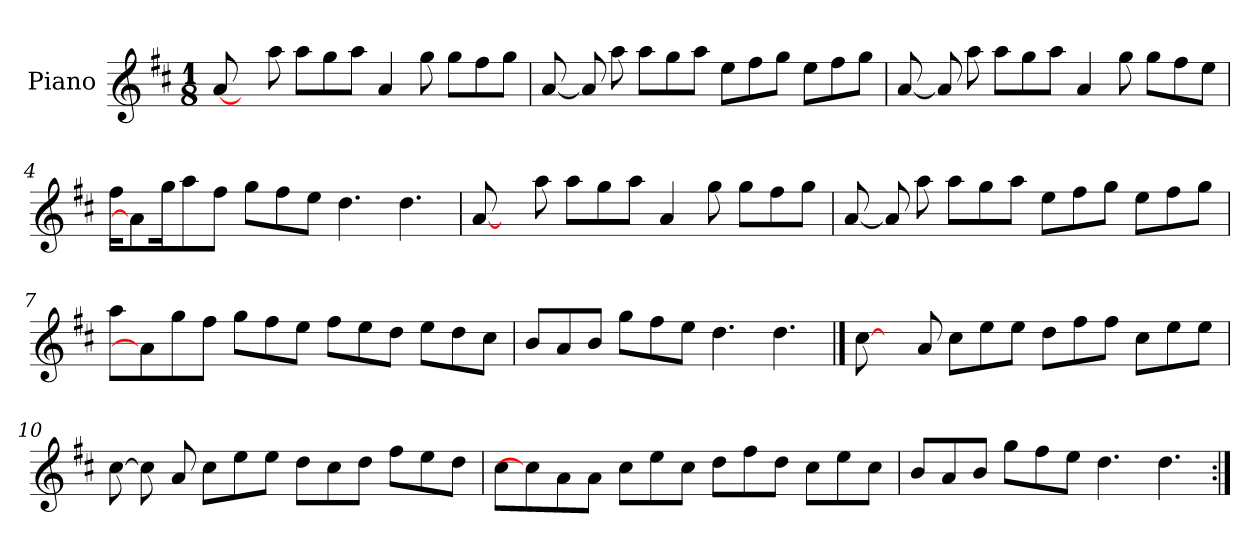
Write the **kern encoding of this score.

**kern
*part1
*staff1
*I"Piano
*I'Pno
*clefG2
*k[f#c#]
*D:
*M1/8
=1
[8a/
8ryy
8aa\
8aa\L
8gg\
8aa\J
4a/
8gg\
8gg\L
8ff#\
8gg\J
=2
[8a/
8a/]
8aa\
8aa\L
8gg\
8aa\J
8ee\L
8ff#\
8gg\J
8ee\L
8ff#\
8gg\J
=3
[8a/
8a/]
8aa\
8aa\L
8gg\
8aa\J
4a/
8gg\
8gg\L
8ff#\
8ee\J
!!LO:LB:g=z
=4
16ff#\LL
8a/]
16gg\J
8aa\
8ff#\J
8gg\L
8ff#\
8ee\J
4.dd\
4.dd\
=5
[8a/
8ryy
8aa\
8aa\L
8gg\
8aa\J
4a/
8gg\
8gg\L
8ff#\
8gg\J
=6
[8a/
8a/]
8aa\
8aa\L
8gg\
8aa\J
8ee\L
8ff#\
8gg\J
8ee\L
8ff#\
8gg\J
!!LO:LB:g=z
=7
8aa\L
8a/]
8gg\
8ff#\J
8gg\L
8ff#\
8ee\J
8ff#\L
8ee\
8dd\J
8ee\L
8dd\
8cc#\J
=8
8b/L
8a/
8b/J
8gg\L
8ff#\
8ee\J
4.dd\
4.dd\
==9
[8cc#\
8ryy
8a/
8cc#\L
8ee\
8ee\J
8dd\L
8ff#\
8ff#\J
8cc#\L
8ee\
8ee\J
!!LO:LB:g=z
=10
[8cc#\
8cc#\]
8a/
8cc#\L
8ee\
8ee\J
8dd\L
8cc#\
8dd\J
8ff#\L
8ee\
8dd\J
=11
8cc#\L
8cc#\]
8a\
8a\J
8cc#\L
8ee\
8cc#\J
8dd\L
8ff#\
8dd\J
8cc#\L
8ee\
8cc#\J
=12
8b/L
8a/
8b/J
8gg\L
8ff#\
8ee\J
4.dd\
4.dd\
=:|!
*-
